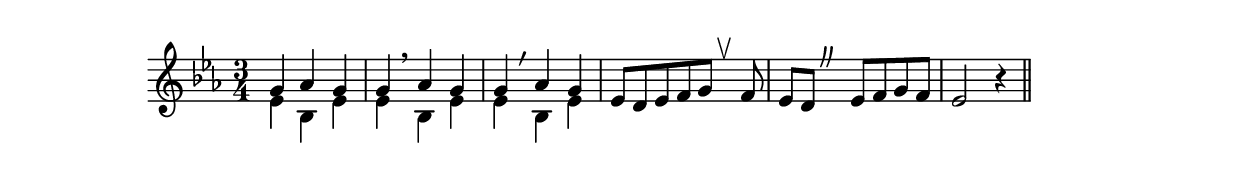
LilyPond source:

%% DO NOT EDIT this file manually; it is automatically
%% generated from LSR http://lsr.dsi.unimi.it
%% Make any changes in LSR itself, or in Documentation/snippets/new/ ,
%% and then run scripts/auxiliar/makelsr.py
%%
%% This file is in the public domain.
\version "2.17.25"

\header {
  lsrtags = "expressive-marks, symbols-and-glyphs"

  texidoc = "
Breathing signs are available in different tastes: commas (default),
ticks, vees and @qq{railroad tracks} (caesura).

"
  doctitle = "Breathing signs"
} % begin verbatim


\new Staff \relative c'' {
  \key es \major
  \time 3/4
  % this bar contains no \breathe
  << { g4 as g } \\ { es4 bes es } >> |
  % Modern notation:
  % by default, \breathe uses the rcomma, just as if saying:
  % \override BreathingSign.text = #(make-musicglyph-markup "scripts.rcomma")
  << { g4 as g } \\ { es4 \breathe bes es } >> |

  % rvarcomma and lvarcomma are variations of the default rcomma and lcomma
  % N.B.: must use Staff context here, since we start a Voice below
  \override Staff.BreathingSign.text = \markup { \musicglyph #"scripts.rvarcomma" }
  << { g4 as g } \\ { es4 \breathe bes es } >> |

  % vee
  \override BreathingSign.text = \markup { \musicglyph #"scripts.upbow" }
  es8[ d es f g] \breathe f |

  % caesura
  \override BreathingSign.text = \markup { \musicglyph #"scripts.caesura.curved" }
  es8[ d] \breathe es[ f g f] |
  es2 r4 \bar "||"
}
